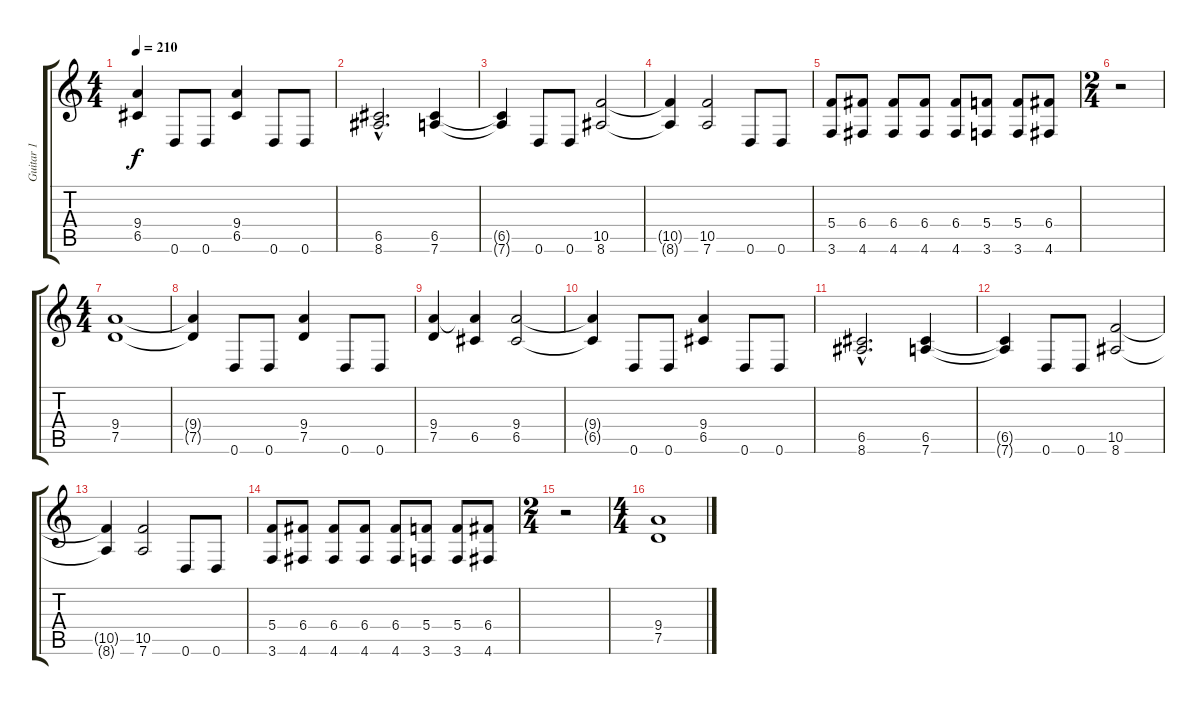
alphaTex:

\track ("Guitar 1" "Guitar 1") {instrument distortionguitar}
\staff {score tabs}
\tuning (D4 A3 F3 C3 G2 D2) {hide}
\ts (4 4)
\tempo 210
\clef g2
\ks c
(9.4{t} 6.5{t}).4{dy f} 0.6.8 0.6.8 (9.4 6.5).4 0.6.8 0.6.8 |
(6.5{hac} 8.6{hac}).2{d} (6.5 7.6).4 |
(6.5{t} 7.6{t}).4 0.6.8 0.6.8 (10.5 8.6).2 |
(10.5{t} 8.6{t}).4 (10.5 7.6).2 0.6.8 0.6.8 |
(5.4 3.6).8 (6.4 4.6).8 (6.4 4.6).8 (6.4 4.6).8 (6.4 4.6).8 (5.4 3.6).8 (5.4 3.6).8 (6.4 4.6).8 |
\ts (2 4)
r.2 |
\ts (4 4)
(9.4 7.5).1 |
(9.4{t} 7.5{t}).4 0.6.8 0.6.8 (9.4 7.5).4 0.6.8 0.6.8 |
(9.4 7.5).4 (9.4{t} 6.5).4 (9.4 6.5).2 |
(9.4{t} 6.5{t}).4 0.6.8 0.6.8 (9.4 6.5).4 0.6.8 0.6.8 |
(6.5{hac} 8.6{hac}).2{d} (6.5 7.6).4 |
(6.5{t} 7.6{t}).4 0.6.8 0.6.8 (10.5 8.6).2 |
(10.5{t} 8.6{t}).4 (10.5 7.6).2 0.6.8 0.6.8 |
(5.4 3.6).8 (6.4 4.6).8 (6.4 4.6).8 (6.4 4.6).8 (6.4 4.6).8 (5.4 3.6).8 (5.4 3.6).8 (6.4 4.6).8 |
\ts (2 4)
r.2 |
\ts (4 4)
(9.4 7.5).1
